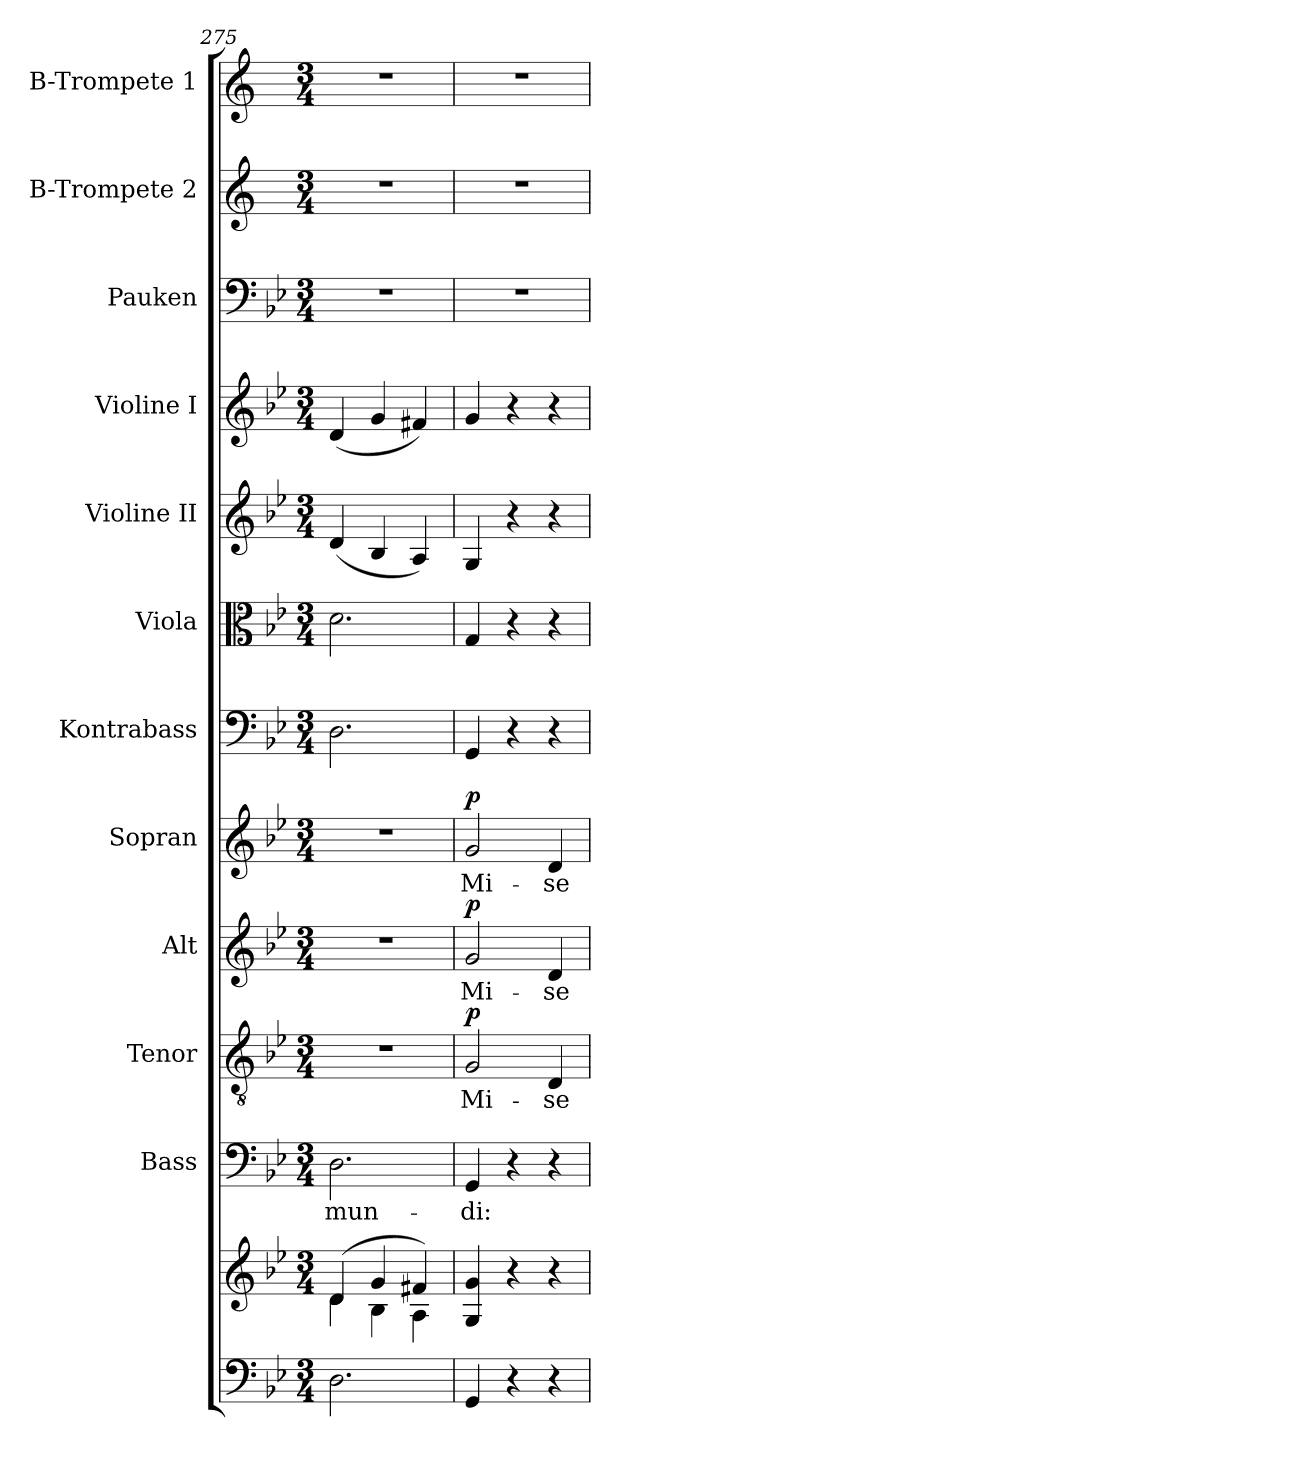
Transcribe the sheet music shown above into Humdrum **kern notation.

**kern	**kern	**kern	**text	**kern	**text	**dynam	**kern	**text	**dynam	**kern	**text	**dynam	**kern	**kern	**kern	**kern	**kern	**kern	**kern
*part12	*part12	*part11	*part11	*part10	*part10	*part10	*part9	*part9	*part9	*part8	*part8	*part8	*part7	*part6	*part5	*part4	*part3	*part2	*part1
*staff13	*staff12	*staff11	*staff11	*staff10	*staff10	*staff10	*staff9	*staff9	*staff9	*staff8	*staff8	*staff8	*staff7	*staff6	*staff5	*staff4	*staff3	*staff2	*staff1
*	*	*I"Bass	*	*I"Tenor	*	*	*I"Alt	*	*	*I"Sopran	*	*	*I"Kontrabass	*I"Viola	*I"Violine II	*I"Violine I	*I"Pauken	*I"B-Trompete 2	*I"B-Trompete 1
*	*	*I'B.	*	*I'T.	*	*	*I'A.	*	*	*I'S.	*	*	*I'Kb.	*I'Vla.	*I'Vl. II	*I'Vl. I	*I'Pk.	*I'B Trp. 2	*I'B Trp. 1
*clefF4	*clefG2	*clefF4	*	*clefGv2	*	*	*clefG2	*	*	*clefG2	*	*	*clefF4	*clefC3	*clefG2	*clefG2	*clefF4	*clefG2	*clefG2
*	*	*	*	*	*	*	*	*	*	*	*	*	*ITrd7c12	*	*	*	*	*ITrd1c2	*ITrd1c2
*k[b-e-]	*k[b-e-]	*k[b-e-]	*	*k[b-e-]	*	*	*k[b-e-]	*	*	*k[b-e-]	*	*	*k[b-e-]	*k[b-e-]	*k[b-e-]	*k[b-e-]	*k[b-e-]	*k[b-e-]	*k[b-e-]
*B-:	*B-:	*B-:	*	*B-:	*	*	*B-:	*	*	*B-:	*	*	*B-:	*B-:	*B-:	*B-:	*B-:	*B-:	*B-:
*M3/4	*M3/4	*M3/4	*	*M3/4	*	*	*M3/4	*	*	*M3/4	*	*	*M3/4	*M3/4	*M3/4	*M3/4	*M3/4	*M3/4	*M3/4
=275	=275	=275	=275	=275	=275	=275	=275	=275	=275	=275	=275	=275	=275	=275	=275	=275	=275	=275	=275
*	*^	*	*	*	*	*	*	*	*	*	*	*	*	*	*	*	*	*	*
!	!	!	!	!LO:LY:b	!	!	!	!	!	!	!	!	!	!	!	!	!	!	!	!
2.D\	(4d/	4d\	2.D\	mun-	2.r	.	.	2.r	.	.	2.r	.	.	2.DD\	2.d\	(<4d/	(<4d/	2.r	2.r	2.r
.	4g/	4B-\	.	.	.	.	.	.	.	.	.	.	.	.	.	4B-/	4g/	.	.	.
.	4f#X/)	4A\	.	.	.	.	.	.	.	.	.	.	.	.	.	4A/)	4f#X/)	.	.	.
=276	=276	=276	=276	=276	=276	=276	=276	=276	=276	=276	=276	=276	=276	=276	=276	=276	=276	=276	=276	=276
!	!	!	!	!LO:LY:b	!	!LO:LY:b	!LO:DY:a	!	!LO:LY:b	!LO:DY:a	!	!LO:LY:b	!LO:DY:a	!	!	!	!	!	!	!
*	*v	*v	*	*	*	*	*	*	*	*	*	*	*	*	*	*	*	*	*	*
4GG/	4G/ 4g/	4GG/	-di:	2G/	Mi-	p	2g/	Mi-	p	2g/	Mi-	p	4GGG/	4G/	4G/	4g/	2.r	2.r	2.r
4r	4r	4r	.	.	.	.	.	.	.	.	.	.	4r	4r	4r	4r	.	.	.
!	!	!	!	!	!LO:LY:b	!	!	!LO:LY:b	!	!	!LO:LY:b	!	!	!	!	!	!	!	!
4r	4r	4r	.	4D/	-se-	.	4d/	-se-	.	4d/	-se-	.	4r	4r	4r	4r	.	.	.
=	=	=	=	=	=	=	=	=	=	=	=	=	=	=	=	=	=	=	=
*-	*-	*-	*-	*-	*-	*-	*-	*-	*-	*-	*-	*-	*-	*-	*-	*-	*-	*-	*-
